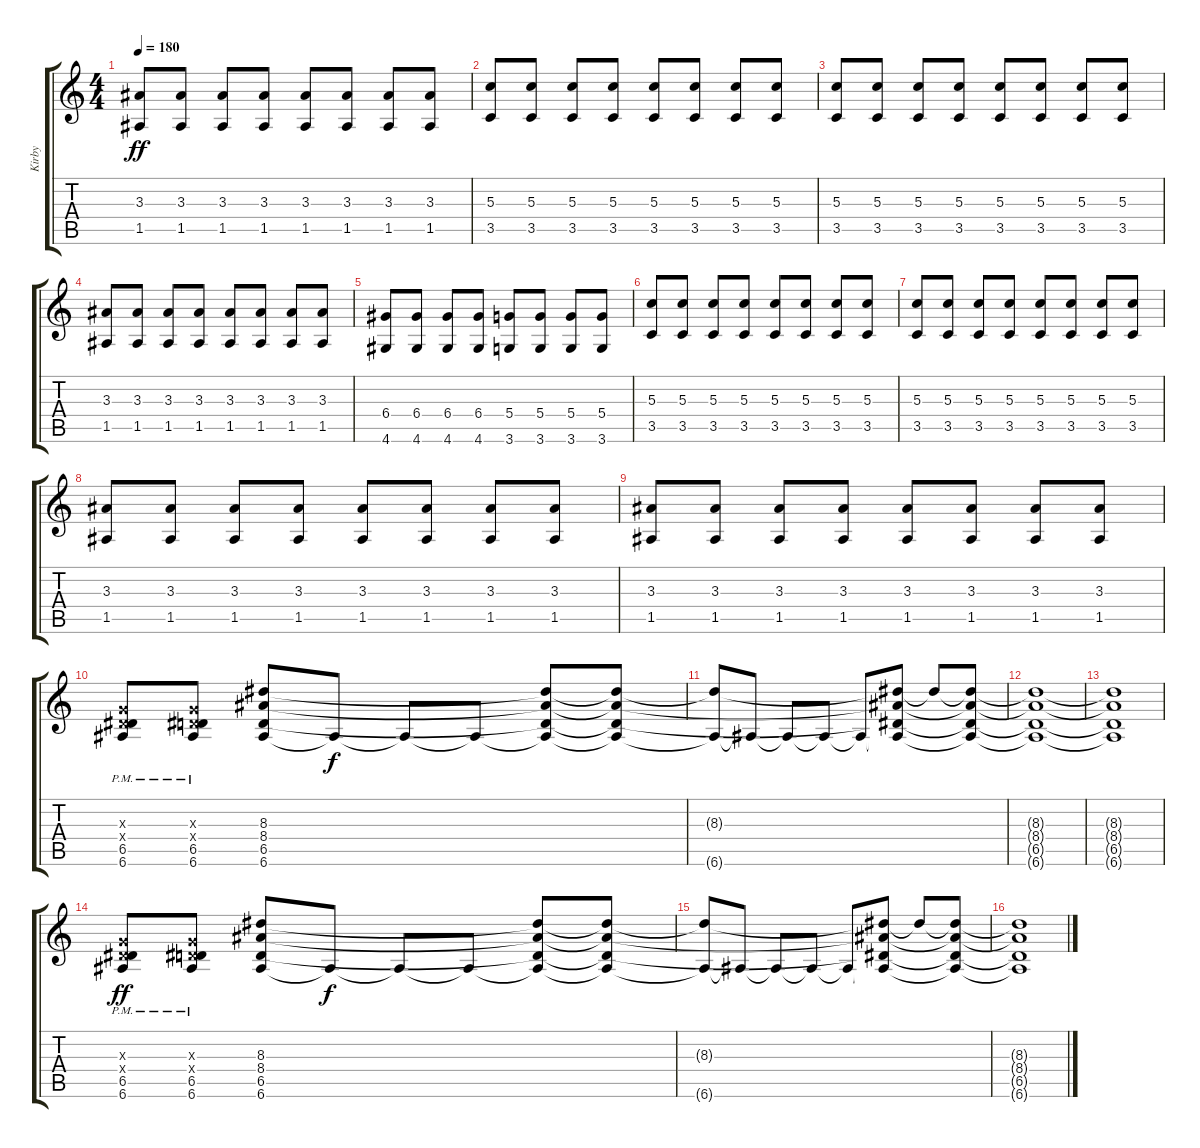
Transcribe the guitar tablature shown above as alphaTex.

\track ("Kirby" "Kirby") {instrument electricguitarclean}
\staff {score tabs}
\tuning (E4 B3 G3 D3 A2 E2) {hide}
\ts (4 4)
\tempo 180
\clef g2
\ks c
(3.3 1.5).8{dy ff} (3.3 1.5).8 (3.3 1.5).8 (3.3 1.5).8 (3.3 1.5).8 (3.3 1.5).8 (3.3 1.5).8 (3.3 1.5).8 |
(5.3 3.5).8{instrument distortionguitar} (5.3 3.5).8 (5.3 3.5).8 (5.3 3.5).8 (5.3 3.5).8 (5.3 3.5).8 (5.3 3.5).8 (5.3 3.5).8 |
(5.3 3.5).8 (5.3 3.5).8 (5.3 3.5).8 (5.3 3.5).8 (5.3 3.5).8 (5.3 3.5).8 (5.3 3.5).8 (5.3 3.5).8 |
(3.3 1.5).8 (3.3 1.5).8 (3.3 1.5).8 (3.3 1.5).8 (3.3 1.5).8 (3.3 1.5).8 (3.3 1.5).8 (3.3 1.5).8 |
(6.4 4.6).8 (6.4 4.6).8 (6.4 4.6).8 (6.4 4.6).8 (5.4 3.6).8 (5.4 3.6).8 (5.4 3.6).8 (5.4 3.6).8 |
(5.3 3.5).8{instrument distortionguitar} (5.3 3.5).8 (5.3 3.5).8 (5.3 3.5).8 (5.3 3.5).8 (5.3 3.5).8 (5.3 3.5).8 (5.3 3.5).8 |
(5.3 3.5).8 (5.3 3.5).8 (5.3 3.5).8 (5.3 3.5).8 (5.3 3.5).8 (5.3 3.5).8 (5.3 3.5).8 (5.3 3.5).8 |
(3.3 1.5).8 (3.3 1.5).8 (3.3 1.5).8 (3.3 1.5).8 (3.3 1.5).8 (3.3 1.5).8 (3.3 1.5).8 (3.3 1.5).8 |
(3.3 1.5).8 (3.3 1.5).8 (3.3 1.5).8 (3.3 1.5).8 (3.3 1.5).8 (3.3 1.5).8 (3.3 1.5).8 (3.3 1.5).8 |
(0.3{x} 0.4{x} 6.5{pm} 6.6{pm}).8 (0.3{x} 0.4{x} 6.5{pm} 6.6{pm}).8 (8.3 8.4 6.5 6.6).8 6.6{t}.8{dy f} 6.6{t}.8 6.6{t}.8 (8.3{t} 8.4{t} 6.5{t} 6.6{t}).8 (8.3{t} 8.4{t} 6.5{t} 6.6{t}).8 |
(8.3{t} 6.6{t}).8 6.6{t}.8 6.6{t}.8 6.6{t}.8 6.6{t}.8 (8.3{t} 8.4{t} 6.5{t} 6.6{t}).8 8.3{t}.8 (8.3{t} 8.4{t} 6.5{t} 6.6{t}).8 |
(8.3{t} 8.4{t} 6.5{t} 6.6{t}).1 |
(8.3{t} 8.4{t} 6.5{t} 6.6{t}).1 |
(0.3{x} 0.4{x} 6.5{pm} 6.6{pm}).8{dy ff} (0.3{x} 0.4{x} 6.5{pm} 6.6{pm}).8 (8.3 8.4 6.5 6.6).8 6.6{t}.8{dy f} 6.6{t}.8 6.6{t}.8 (8.3{t} 8.4{t} 6.5{t} 6.6{t}).8 (8.3{t} 8.4{t} 6.5{t} 6.6{t}).8 |
(8.3{t} 6.6{t}).8 6.6{t}.8 6.6{t}.8 6.6{t}.8 6.6{t}.8 (8.3{t} 8.4{t} 6.5{t} 6.6{t}).8 8.3{t}.8 (8.3{t} 8.4{t} 6.5{t} 6.6{t}).8 |
(8.3{t} 8.4{t} 6.5{t} 6.6{t}).1
